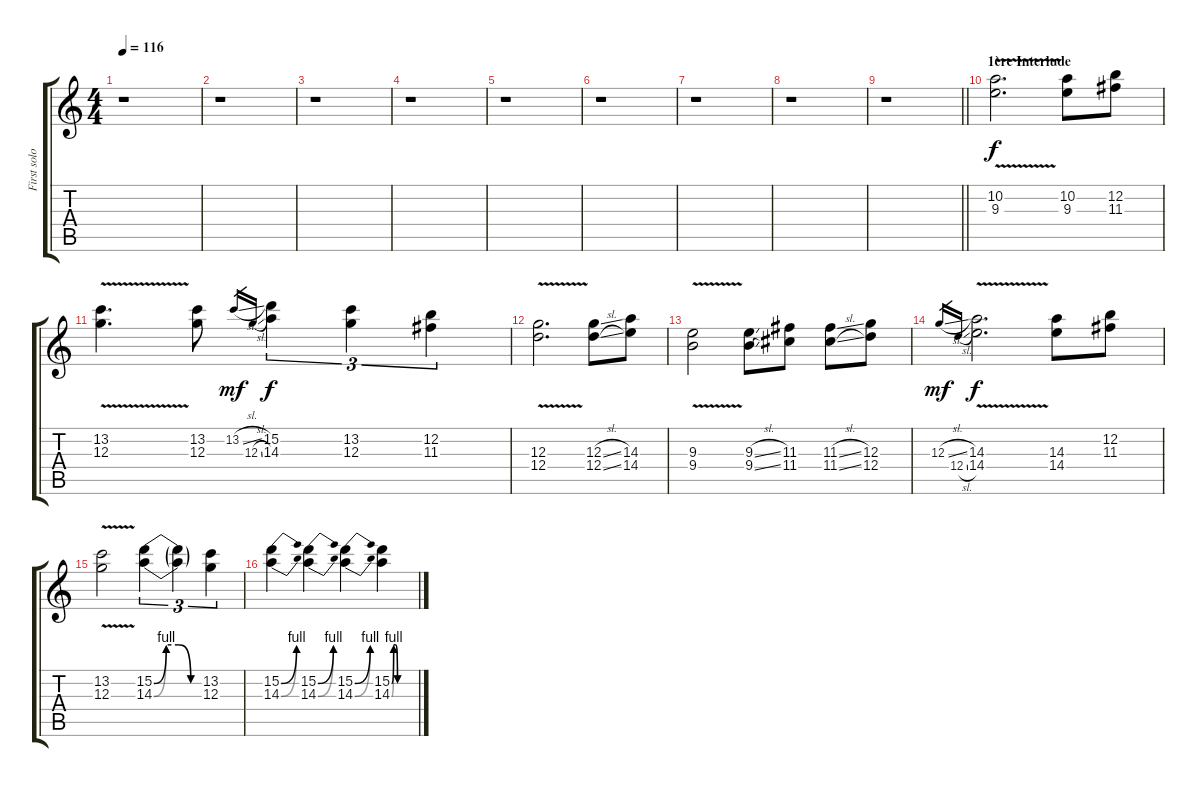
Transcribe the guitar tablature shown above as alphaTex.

\track ("First solo" "First solo") {instrument distortionguitar}
\staff {score tabs}
\tuning (E4 B3 G3 D3 A2 E2) {hide}
\ts (4 4)
\tempo 116
\clef g2
\ks c
r.1{dy f} |
r.1 |
r.1 |
r.1 |
r.1 |
r.1 |
r.1 |
r.1 |
\barLineRight lightlight
r.1 |
\section ("" "1ère Interlude")
(10.2{v} 9.3{v}).2{d volume 13} (10.2 9.3).8 (12.2 11.3).8 |
(13.2{v} 12.3{v}).4{d} (13.2 12.3).8 13.2{sl}.16{gr dy mf} 12.3{sl}.16{gr} (15.2 14.3).4{tu (3 2) dy f} (13.2 12.3).4{tu (3 2)} (12.2 11.3).4{tu (3 2)} |
(12.3{v} 12.4{v}).2{d} (12.3{sl} 12.4{sl}).8 (14.3 14.4).8 |
(9.3{v} 9.4{v}).2 (9.3{sl} 9.4{sl}).8 (11.3 11.4).8 (11.3{sl} 11.4{sl}).8 (12.3 12.4).8 |
12.3{sl}.16{gr dy mf} 12.4{sl}.16{gr} (14.3{v} 14.4{v}).2{d dy f} (14.3 14.4).8 (12.2 11.3).8 |
(13.2{v} 12.3{v}).2 (15.2{be (custom 0 0 15 4 30 4 45 0 60 0)} 14.3{be (custom 0 0 15 4 30 4 45 0 60 0)}).4{tu (3 2)} (15.2{t} 14.3{t}).4{tu (3 2)} (13.2 12.3).4{tu (3 2)} |
(15.2{be (bend 0 0 60 4)} 14.3{be (bend 0 0 60 4)}).4 (15.2{be (bend 0 0 60 4)} 14.3{be (bend 0 0 60 4)}).4 (15.2{be (bend 0 0 60 4)} 14.3{be (bend 0 0 60 4)}).4 (15.2{be (custom 0 0 5 4 10 4 15 0 60 0)} 14.3{be (custom 0 0 5 4 10 4 15 0 60 0)}).4
